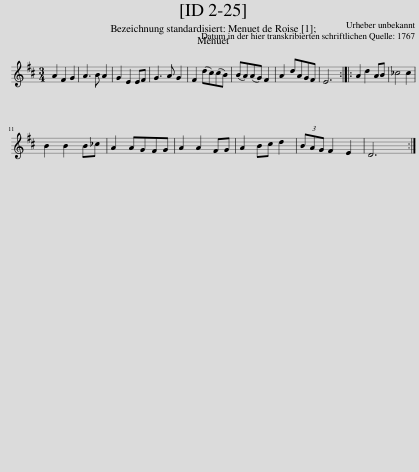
X:1
L:1/8
M:3/4
I:linebreak $
K:D
V:1 treble
V:1
 A2 F2 G2 | A3 B A2 | G2 E2 EF | G3 A G2 | F2 (dc)(cB) | %5
 (BA)(AG) F2 | A2 dAGF | E6 :: A2 d2 AB | _c4 c2 |$ %10
 B2 B2 B_c | A2 AGFG | A2 A2 FG | A2 Bc d2 | (3BAG F2 E2 | %15
 D6 :| %16
